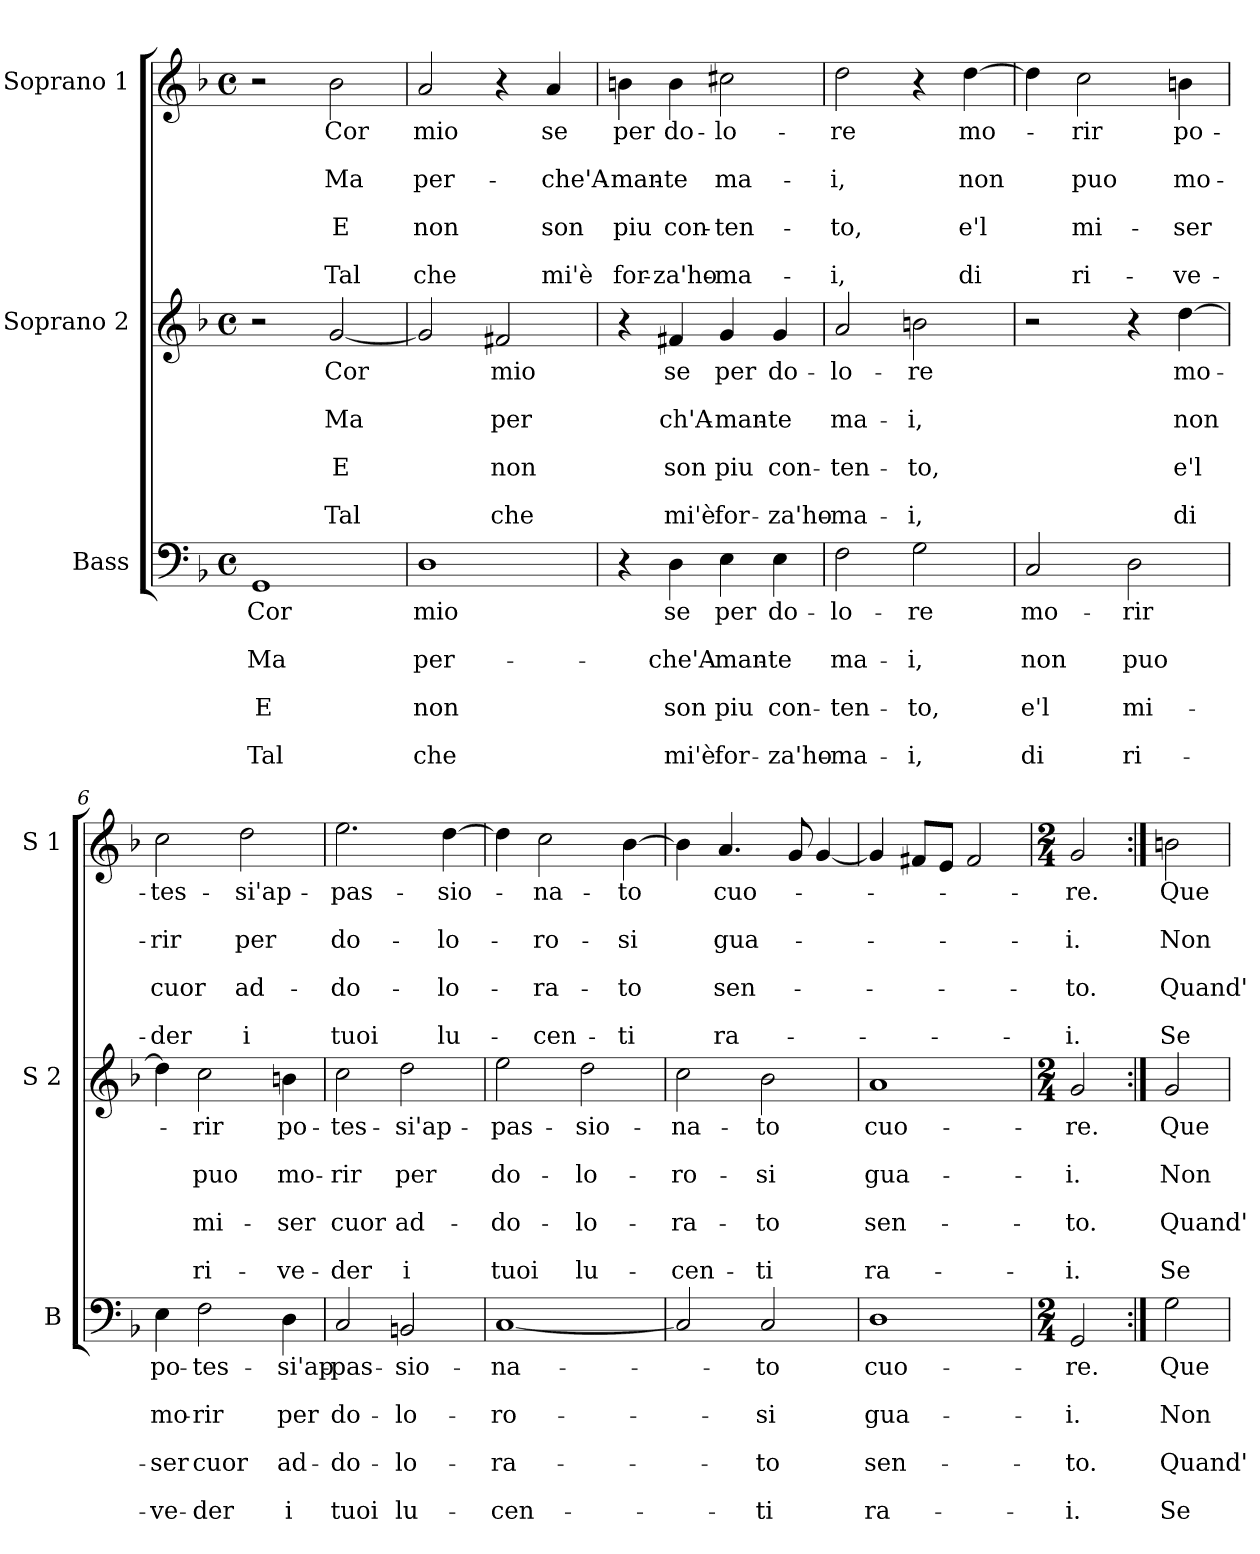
**kern	**text	**text	**text	**text	**text	**text	**text	**kern	**text	**text	**text	**text	**text	**text	**text	**kern	**text	**text	**text	**text	**text	**text	**text
*part3	*part3	*part3	*part3	*part3	*part3	*part3	*part3	*part2	*part2	*part2	*part2	*part2	*part2	*part2	*part2	*part1	*part1	*part1	*part1	*part1	*part1	*part1	*part1
*staff3	*staff3	*staff3	*staff3	*staff3	*staff3	*staff3	*staff3	*staff2	*staff2	*staff2	*staff2	*staff2	*staff2	*staff2	*staff2	*staff1	*staff1	*staff1	*staff1	*staff1	*staff1	*staff1	*staff1
*I"Bass	*	*	*	*	*	*	*	*I"Soprano 2	*	*	*	*	*	*	*	*I"Soprano 1	*	*	*	*	*	*	*
*I'B	*	*	*	*	*	*	*	*I'S 2	*	*	*	*	*	*	*	*I'S 1	*	*	*	*	*	*	*
*clefF4	*	*	*	*	*	*	*	*clefG2	*	*	*	*	*	*	*	*clefG2	*	*	*	*	*	*	*
*k[b-]	*	*	*	*	*	*	*	*k[b-]	*	*	*	*	*	*	*	*k[b-]	*	*	*	*	*	*	*
*F:	*	*	*	*	*	*	*	*F:	*	*	*	*	*	*	*	*F:	*	*	*	*	*	*	*
*M4/4	*	*	*	*	*	*	*	*M4/4	*	*	*	*	*	*	*	*M4/4	*	*	*	*	*	*	*
*met(c)	*	*	*	*	*	*	*	*met(c)	*	*	*	*	*	*	*	*met(c)	*	*	*	*	*	*	*
=1	=1	=1	=1	=1	=1	=1	=1	=1	=1	=1	=1	=1	=1	=1	=1	=1	=1	=1	=1	=1	=1	=1	=1
!	!LO:LY:b	!	!LO:LY:b	!	!LO:LY:b	!	!LO:LY:b	!	!	!	!	!	!	!	!	!	!	!	!	!	!	!	!
1GG	Cor	.	Ma	.	E	.	Tal	2r	.	.	.	.	.	.	.	2r	.	.	.	.	.	.	.
!	!	!	!	!	!	!	!	!	!LO:LY:b	!	!LO:LY:b	!	!LO:LY:b	!	!LO:LY:b	!	!LO:LY:b	!	!LO:LY:b	!	!LO:LY:b	!	!LO:LY:b
.	.	.	.	.	.	.	.	[2g/	Cor	.	Ma	.	E	.	Tal	2b-\	Cor	.	Ma	.	E	.	Tal
=2	=2	=2	=2	=2	=2	=2	=2	=2	=2	=2	=2	=2	=2	=2	=2	=2	=2	=2	=2	=2	=2	=2	=2
!	!LO:LY:b	!	!LO:LY:b	!	!LO:LY:b	!	!LO:LY:b	!	!	!	!	!	!	!	!	!	!LO:LY:b	!	!LO:LY:b	!	!LO:LY:b	!	!LO:LY:b
1D	mio	.	per-	.	non	.	che	2g/]	.	.	.	.	.	.	.	2a/	mio	.	per-	.	non	.	che
!	!	!	!	!	!	!	!	!	!LO:LY:b	!	!LO:LY:b	!	!LO:LY:b	!	!LO:LY:b	!	!	!	!	!	!	!	!
.	.	.	.	.	.	.	.	2f#X/	mio	.	per	.	non	.	che	4r	.	.	.	.	.	.	.
!	!	!	!	!	!	!	!	!	!	!	!	!	!	!	!	!	!LO:LY:b	!	!LO:LY:b	!	!LO:LY:b	!	!LO:LY:b
.	.	.	.	.	.	.	.	.	.	.	.	.	.	.	.	4a/	se	.	-che'A-	.	son	.	mi'è
=3	=3	=3	=3	=3	=3	=3	=3	=3	=3	=3	=3	=3	=3	=3	=3	=3	=3	=3	=3	=3	=3	=3	=3
!	!	!	!	!	!	!	!	!	!	!	!	!	!	!	!	!	!LO:LY:b	!	!LO:LY:b	!	!LO:LY:b	!	!LO:LY:b
4r	.	.	.	.	.	.	.	4r	.	.	.	.	.	.	.	4bn\	per	.	-man-	.	piu	.	for-
!	!LO:LY:b	!	!LO:LY:b	!	!LO:LY:b	!	!LO:LY:b	!	!LO:LY:b	!	!LO:LY:b	!	!LO:LY:b	!	!LO:LY:b	!	!LO:LY:b	!	!LO:LY:b	!	!LO:LY:b	!	!LO:LY:b
4D\	se	.	-che'A-	.	son	.	mi'è	4f#X/	se	.	ch'A-	.	son	.	mi'è	4b\	do-	.	-te	.	con-	.	-za'ho-
!	!LO:LY:b	!	!LO:LY:b	!	!LO:LY:b	!	!LO:LY:b	!	!LO:LY:b	!	!LO:LY:b	!	!LO:LY:b	!	!LO:LY:b	!	!LO:LY:b	!	!LO:LY:b	!	!LO:LY:b	!	!LO:LY:b
4E\	per	.	-man-	.	piu	.	for-	4g/	per	.	-man-	.	piu	.	for-	2cc#X\	-lo-	.	ma-	.	-ten-	.	-ma-
!	!LO:LY:b	!	!LO:LY:b	!	!LO:LY:b	!	!LO:LY:b	!	!LO:LY:b	!	!LO:LY:b	!	!LO:LY:b	!	!LO:LY:b	!	!	!	!	!	!	!	!
4E\	do-	.	-te	.	con-	.	-za'ho-	4g/	do-	.	-te	.	con-	.	-za'ho-	.	.	.	.	.	.	.	.
=4	=4	=4	=4	=4	=4	=4	=4	=4	=4	=4	=4	=4	=4	=4	=4	=4	=4	=4	=4	=4	=4	=4	=4
!	!LO:LY:b	!	!LO:LY:b	!	!LO:LY:b	!	!LO:LY:b	!	!LO:LY:b	!	!LO:LY:b	!	!LO:LY:b	!	!LO:LY:b	!	!LO:LY:b	!	!LO:LY:b	!	!LO:LY:b	!	!LO:LY:b
2F\	-lo-	.	ma-	.	-ten-	.	-ma-	2a/	-lo-	.	ma-	.	-ten-	.	-ma-	2dd\	-re	.	-i,	.	-to,	.	-i,
!	!LO:LY:b	!	!LO:LY:b	!	!LO:LY:b	!	!LO:LY:b	!	!LO:LY:b	!	!LO:LY:b	!	!LO:LY:b	!	!LO:LY:b	!	!	!	!	!	!	!	!
2G\	-re	.	-i,	.	-to,	.	-i,	2bn\	-re	.	-i,	.	-to,	.	-i,	4r	.	.	.	.	.	.	.
!	!	!	!	!	!	!	!	!	!	!	!	!	!	!	!	!	!LO:LY:b	!	!LO:LY:b	!	!LO:LY:b	!	!LO:LY:b
.	.	.	.	.	.	.	.	.	.	.	.	.	.	.	.	[4dd\	mo-	.	non	.	e'l	.	di
=5	=5	=5	=5	=5	=5	=5	=5	=5	=5	=5	=5	=5	=5	=5	=5	=5	=5	=5	=5	=5	=5	=5	=5
!	!LO:LY:b	!	!LO:LY:b	!	!LO:LY:b	!	!LO:LY:b	!	!	!	!	!	!	!	!	!	!	!	!	!	!	!	!
2C/	mo-	.	non	.	e'l	.	di	2r	.	.	.	.	.	.	.	4dd\]	.	.	.	.	.	.	.
!	!	!	!	!	!	!	!	!	!	!	!	!	!	!	!	!	!LO:LY:b	!	!LO:LY:b	!	!LO:LY:b	!	!LO:LY:b
.	.	.	.	.	.	.	.	.	.	.	.	.	.	.	.	2cc\	-rir	.	puo	.	mi-	.	ri-
!	!LO:LY:b	!	!LO:LY:b	!	!LO:LY:b	!	!LO:LY:b	!	!	!	!	!	!	!	!	!	!	!	!	!	!	!	!
2D\	-rir	.	puo	.	mi-	.	ri-	4r	.	.	.	.	.	.	.	.	.	.	.	.	.	.	.
!	!	!	!	!	!	!	!	!	!LO:LY:b	!	!LO:LY:b	!	!LO:LY:b	!	!LO:LY:b	!	!LO:LY:b	!	!LO:LY:b	!	!LO:LY:b	!	!LO:LY:b
.	.	.	.	.	.	.	.	[4dd\	mo-	.	non	.	e'l	.	di	4bn\	po-	.	mo-	.	-ser	.	-ve-
!!LO:LB:g=z
=6	=6	=6	=6	=6	=6	=6	=6	=6	=6	=6	=6	=6	=6	=6	=6	=6	=6	=6	=6	=6	=6	=6	=6
!	!LO:LY:b	!	!LO:LY:b	!	!LO:LY:b	!	!LO:LY:b	!	!	!	!	!	!	!	!	!	!LO:LY:b	!	!LO:LY:b	!	!LO:LY:b	!	!LO:LY:b
4E\	po-	.	mo-	.	-ser	.	-ve-	4dd\]	.	.	.	.	.	.	.	2cc\	-tes-	.	-rir	.	cuor	.	-der
!	!LO:LY:b	!	!LO:LY:b	!	!LO:LY:b	!	!LO:LY:b	!	!LO:LY:b	!	!LO:LY:b	!	!LO:LY:b	!	!LO:LY:b	!	!	!	!	!	!	!	!
2F\	-tes-	.	-rir	.	cuor	.	-der	2cc\	-rir	.	puo	.	mi-	.	ri-	.	.	.	.	.	.	.	.
!	!	!	!	!	!	!	!	!	!	!	!	!	!	!	!	!	!LO:LY:b	!	!LO:LY:b	!	!LO:LY:b	!	!LO:LY:b
.	.	.	.	.	.	.	.	.	.	.	.	.	.	.	.	2dd\	-si'ap-	.	per	.	ad-	.	i
!	!LO:LY:b	!	!LO:LY:b	!	!LO:LY:b	!	!LO:LY:b	!	!LO:LY:b	!	!LO:LY:b	!	!LO:LY:b	!	!LO:LY:b	!	!	!	!	!	!	!	!
4D\	-si'ap-	.	per	.	ad-	.	i	4bn\	po-	.	mo-	.	-ser	.	-ve-	.	.	.	.	.	.	.	.
=7	=7	=7	=7	=7	=7	=7	=7	=7	=7	=7	=7	=7	=7	=7	=7	=7	=7	=7	=7	=7	=7	=7	=7
!	!LO:LY:b	!	!LO:LY:b	!	!LO:LY:b	!	!LO:LY:b	!	!LO:LY:b	!	!LO:LY:b	!	!LO:LY:b	!	!LO:LY:b	!	!LO:LY:b	!	!LO:LY:b	!	!LO:LY:b	!	!LO:LY:b
2C/	-pas-	.	do-	.	-do-	.	tuoi	2cc\	-tes-	.	-rir	.	cuor	.	-der	2.ee\	-pas-	.	do-	.	-do-	.	tuoi
!	!LO:LY:b	!	!LO:LY:b	!	!LO:LY:b	!	!LO:LY:b	!	!LO:LY:b	!	!LO:LY:b	!	!LO:LY:b	!	!LO:LY:b	!	!	!	!	!	!	!	!
2BBn/	-sio-	.	-lo-	.	-lo-	.	lu-	2dd\	-si'ap-	.	per	.	ad-	.	i	.	.	.	.	.	.	.	.
!	!	!	!	!	!	!	!	!	!	!	!	!	!	!	!	!	!LO:LY:b	!	!LO:LY:b	!	!LO:LY:b	!	!LO:LY:b
.	.	.	.	.	.	.	.	.	.	.	.	.	.	.	.	[4dd\	-sio-	.	-lo-	.	-lo-	.	lu-
=8	=8	=8	=8	=8	=8	=8	=8	=8	=8	=8	=8	=8	=8	=8	=8	=8	=8	=8	=8	=8	=8	=8	=8
!	!LO:LY:b	!	!LO:LY:b	!	!LO:LY:b	!	!LO:LY:b	!	!LO:LY:b	!	!LO:LY:b	!	!LO:LY:b	!	!LO:LY:b	!	!	!	!	!	!	!	!
[1C	-na-	.	-ro-	.	-ra-	.	-cen-	2ee\	-pas-	.	do-	.	-do-	.	tuoi	4dd\]	.	.	.	.	.	.	.
!	!	!	!	!	!	!	!	!	!	!	!	!	!	!	!	!	!LO:LY:b	!	!LO:LY:b	!	!LO:LY:b	!	!LO:LY:b
.	.	.	.	.	.	.	.	.	.	.	.	.	.	.	.	2cc\	-na-	.	-ro-	.	-ra-	.	-cen-
!	!	!	!	!	!	!	!	!	!LO:LY:b	!	!LO:LY:b	!	!LO:LY:b	!	!LO:LY:b	!	!	!	!	!	!	!	!
.	.	.	.	.	.	.	.	2dd\	-sio-	.	-lo-	.	-lo-	.	lu-	.	.	.	.	.	.	.	.
!	!	!	!	!	!	!	!	!	!	!	!	!	!	!	!	!	!LO:LY:b	!	!LO:LY:b	!	!LO:LY:b	!	!LO:LY:b
.	.	.	.	.	.	.	.	.	.	.	.	.	.	.	.	[4b-\	-to	.	-si	.	-to	.	-ti
=9	=9	=9	=9	=9	=9	=9	=9	=9	=9	=9	=9	=9	=9	=9	=9	=9	=9	=9	=9	=9	=9	=9	=9
!	!	!	!	!	!	!	!	!	!LO:LY:b	!	!LO:LY:b	!	!LO:LY:b	!	!LO:LY:b	!	!	!	!	!	!	!	!
2C/]	.	.	.	.	.	.	.	2cc\	-na-	.	-ro-	.	-ra-	.	-cen-	4b-\]	.	.	.	.	.	.	.
!	!	!	!	!	!	!	!	!	!	!	!	!	!	!	!	!	!LO:LY:b	!	!LO:LY:b	!	!LO:LY:b	!	!LO:LY:b
.	.	.	.	.	.	.	.	.	.	.	.	.	.	.	.	4.a/	cuo-	.	gua-	.	sen-	.	ra-
!	!LO:LY:b	!	!LO:LY:b	!	!LO:LY:b	!	!LO:LY:b	!	!LO:LY:b	!	!LO:LY:b	!	!LO:LY:b	!	!LO:LY:b	!	!	!	!	!	!	!	!
2C/	-to	.	-si	.	-to	.	-ti	2b-\	-to	.	-si	.	-to	.	-ti	.	.	.	.	.	.	.	.
.	.	.	.	.	.	.	.	.	.	.	.	.	.	.	.	8g/	.	.	.	.	.	.	.
.	.	.	.	.	.	.	.	.	.	.	.	.	.	.	.	[4g/	.	.	.	.	.	.	.
=10	=10	=10	=10	=10	=10	=10	=10	=10	=10	=10	=10	=10	=10	=10	=10	=10	=10	=10	=10	=10	=10	=10	=10
!	!LO:LY:b	!	!LO:LY:b	!	!LO:LY:b	!	!LO:LY:b	!	!LO:LY:b	!	!LO:LY:b	!	!LO:LY:b	!	!LO:LY:b	!	!	!	!	!	!	!	!
1D	cuo-	.	gua-	.	sen-	.	ra-	1a	cuo-	.	gua-	.	sen-	.	ra-	4g/]	.	.	.	.	.	.	.
.	.	.	.	.	.	.	.	.	.	.	.	.	.	.	.	8f#X/L	.	.	.	.	.	.	.
.	.	.	.	.	.	.	.	.	.	.	.	.	.	.	.	8e/J	.	.	.	.	.	.	.
.	.	.	.	.	.	.	.	.	.	.	.	.	.	.	.	2f#/	.	.	.	.	.	.	.
=11	=11	=11	=11	=11	=11	=11	=11	=11	=11	=11	=11	=11	=11	=11	=11	=11	=11	=11	=11	=11	=11	=11	=11
*M2/4	*	*	*	*	*	*	*	*M2/4	*	*	*	*	*	*	*	*M2/4	*	*	*	*	*	*	*
!	!LO:LY:b	!	!LO:LY:b	!	!LO:LY:b	!	!LO:LY:b	!	!LO:LY:b	!	!LO:LY:b	!	!LO:LY:b	!	!LO:LY:b	!	!LO:LY:b	!	!LO:LY:b	!	!LO:LY:b	!	!LO:LY:b
2GG/	-re.	.	-i.	.	-to.	.	-i.	2g/	-re.	.	-i.	.	-to.	.	-i.	2g/	-re.	.	-i.	.	-to.	.	-i.
!!LO:PB:g=z
=12:|!	=12:|!	=12:|!	=12:|!	=12:|!	=12:|!	=12:|!	=12:|!	=12:|!	=12:|!	=12:|!	=12:|!	=12:|!	=12:|!	=12:|!	=12:|!	=12:|!	=12:|!	=12:|!	=12:|!	=12:|!	=12:|!	=12:|!	=12:|!
!	!LO:LY:b	!	!LO:LY:b	!	!LO:LY:b	!	!LO:LY:b	!	!LO:LY:b	!	!LO:LY:b	!	!LO:LY:b	!	!LO:LY:b	!	!LO:LY:b	!	!LO:LY:b	!	!LO:LY:b	!	!LO:LY:b
2G\	Que-	.	Non	.	Quand'	.	Se	2g/	Que-	.	Non	.	Quand'	.	Se	2bn\	Que-	.	Non	.	Quand'	.	Se
=	=	=	=	=	=	=	=	=	=	=	=	=	=	=	=	=	=	=	=	=	=	=	=
*-	*-	*-	*-	*-	*-	*-	*-	*-	*-	*-	*-	*-	*-	*-	*-	*-	*-	*-	*-	*-	*-	*-	*-
